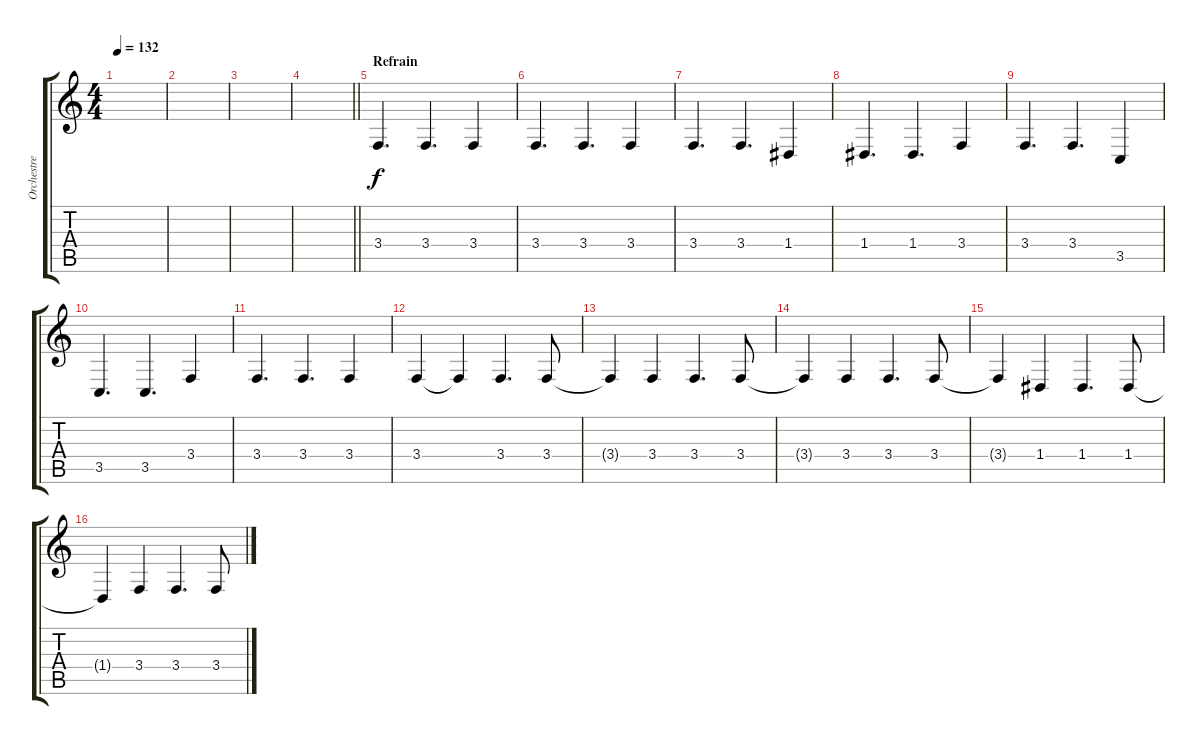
\track ("Orchestre Violon" "Orchestre ") {instrument pizzicatostrings}
\staff {score tabs}
\tuning (E4 B3 G3 D3 A2 E2) {hide}
\ts (4 4)
\section ("" "")
\tempo 132
\clef g2
\ks c
|
|
|
\barLineRight lightlight
|
\section ("" "Refrain")
3.4.4{d} 3.4.4{d} 3.4.4 |
3.4.4{d} 3.4.4{d} 3.4.4 |
3.4.4{d} 3.4.4{d} 1.4.4 |
1.4.4{d} 1.4.4{d} 3.4.4 |
3.4.4{d} 3.4.4{d} 3.5.4 |
3.5.4{d} 3.5.4{d} 3.4.4 |
3.4.4{d} 3.4.4{d} 3.4.4 |
3.4.4 3.4{t}.4 3.4.4{d} 3.4.8 |
3.4{t}.4 3.4.4 3.4.4{d} 3.4.8 |
3.4{t}.4 3.4.4 3.4.4{d} 3.4.8 |
3.4{t}.4 1.4.4 1.4.4{d} 1.4.8 |
1.4{t}.4 3.4.4 3.4.4{d} 3.4.8
